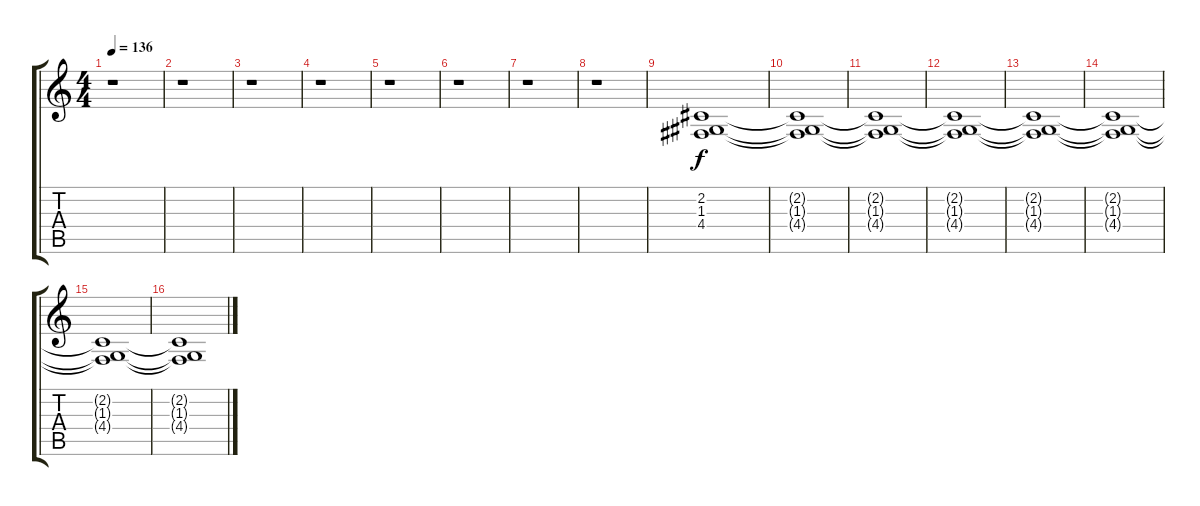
\track "" {instrument choiraahs}
\staff {score tabs}
\tuning (E4 B3 G3 D3 A2 E2) {hide}
\ts (4 4)
\tempo 136
\clef g2
\ks c
r.1{dy f} |
r.1 |
r.1 |
r.1 |
r.1 |
r.1 |
r.1 |
r.1 |
(2.2 1.3 4.4).1{volume 1} |
(2.2{t} 1.3{t} 4.4{t}).1 |
(2.2{t} 1.3{t} 4.4{t}).1 |
(2.2{t} 1.3{t} 4.4{t}).1 |
(2.2{t} 1.3{t} 4.4{t}).1 |
(2.2{t} 1.3{t} 4.4{t}).1 |
(2.2{t} 1.3{t} 4.4{t}).1 |
(2.2{t} 1.3{t} 4.4{t}).1
